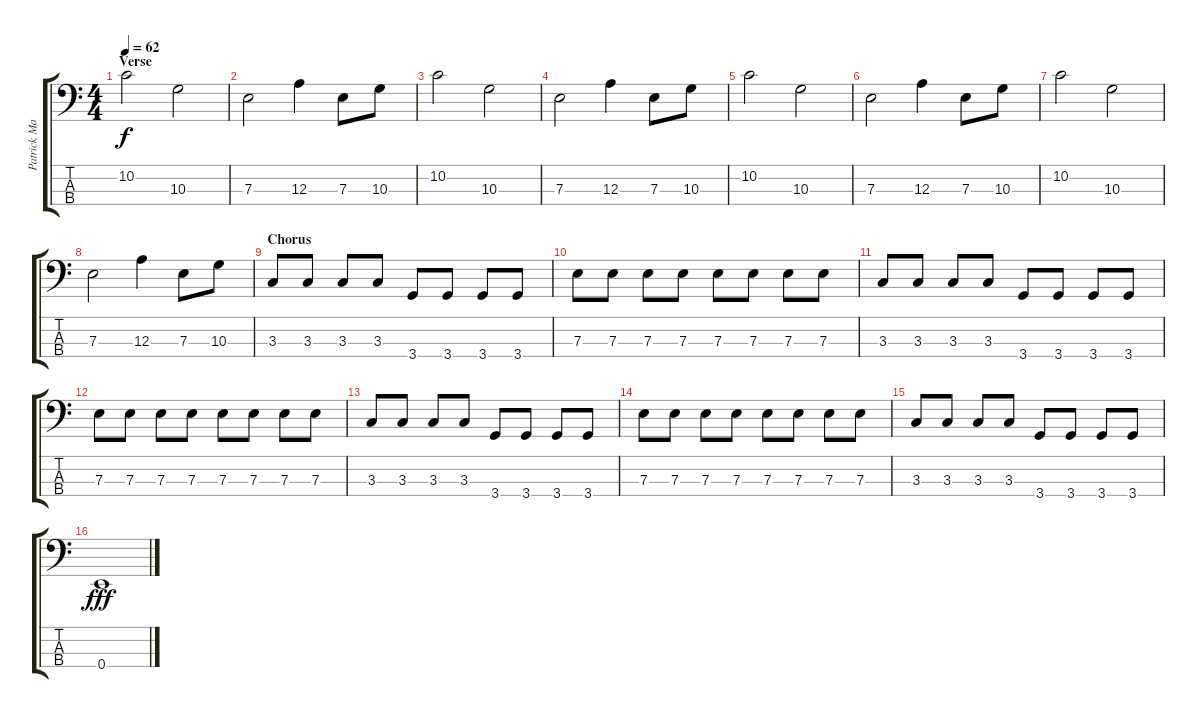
\track ("Patrick Mattews" "Patrick Ma") {instrument electricbassfinger}
\staff {score tabs}
\tuning (G2 D2 A1 E1) {hide}
\ts (4 4)
\section ("" "Verse")
\tempo 62
\clef f4
\ks c
10.2.2{dy f instrument electricbassfinger} 10.3.2 |
7.3.2 12.3.4 7.3.8 10.3.8 |
10.2.2 10.3.2 |
7.3.2 12.3.4 7.3.8 10.3.8 |
10.2.2 10.3.2 |
7.3.2 12.3.4 7.3.8 10.3.8 |
10.2.2 10.3.2 |
7.3.2 12.3.4 7.3.8 10.3.8 |
\section ("" "Chorus")
3.3.8 3.3.8 3.3.8 3.3.8 3.4.8 3.4.8 3.4.8 3.4.8 |
7.3.8 7.3.8 7.3.8 7.3.8 7.3.8 7.3.8 7.3.8 7.3.8 |
3.3.8 3.3.8 3.3.8 3.3.8 3.4.8 3.4.8 3.4.8 3.4.8 |
7.3.8 7.3.8 7.3.8 7.3.8 7.3.8 7.3.8 7.3.8 7.3.8 |
3.3.8 3.3.8 3.3.8 3.3.8 3.4.8 3.4.8 3.4.8 3.4.8 |
7.3.8 7.3.8 7.3.8 7.3.8 7.3.8 7.3.8 7.3.8 7.3.8 |
3.3.8 3.3.8 3.3.8 3.3.8 3.4.8 3.4.8 3.4.8 3.4.8 |
0.4.1{dy fff}
